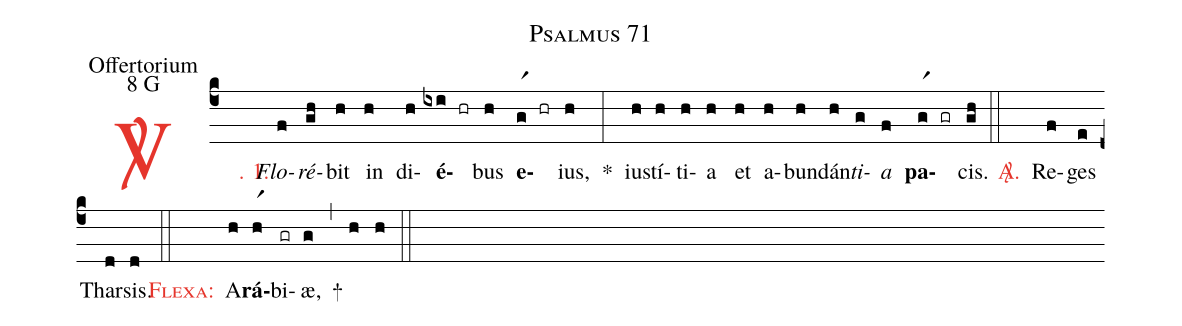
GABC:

name: Psalmus 71;
office-part: Offertorium;
mode: 8;
mode-differentia: G;
%%
(c4)

<c><sp>V/</sp>. 1.</c>() <i>Flo</i>(f)<i>ré</i>(gh)bit(h) in(h) di(h)<b>é</b>(ixi hr)bus(h) <b>e</b>(gr1 hr)ius,(h) *(:) iu(h)stí(h)ti(h)a(h) et(h) a(h)bun(h)dán(h)<i>ti</i>(g)<i>a</i>(f) <b>pa</b>(gr1 gr)cis.(gh)

(::)

<c><sp>A/</sp>.</c>() Re(f)ges(e) Thar(d)sis.(d)

(::)

<c><sc>Flexa</sc>:</c>() A(h)<b>rá</b>(hr1)bi(gr)æ,(g) +(,) (h) (h)

(::)
